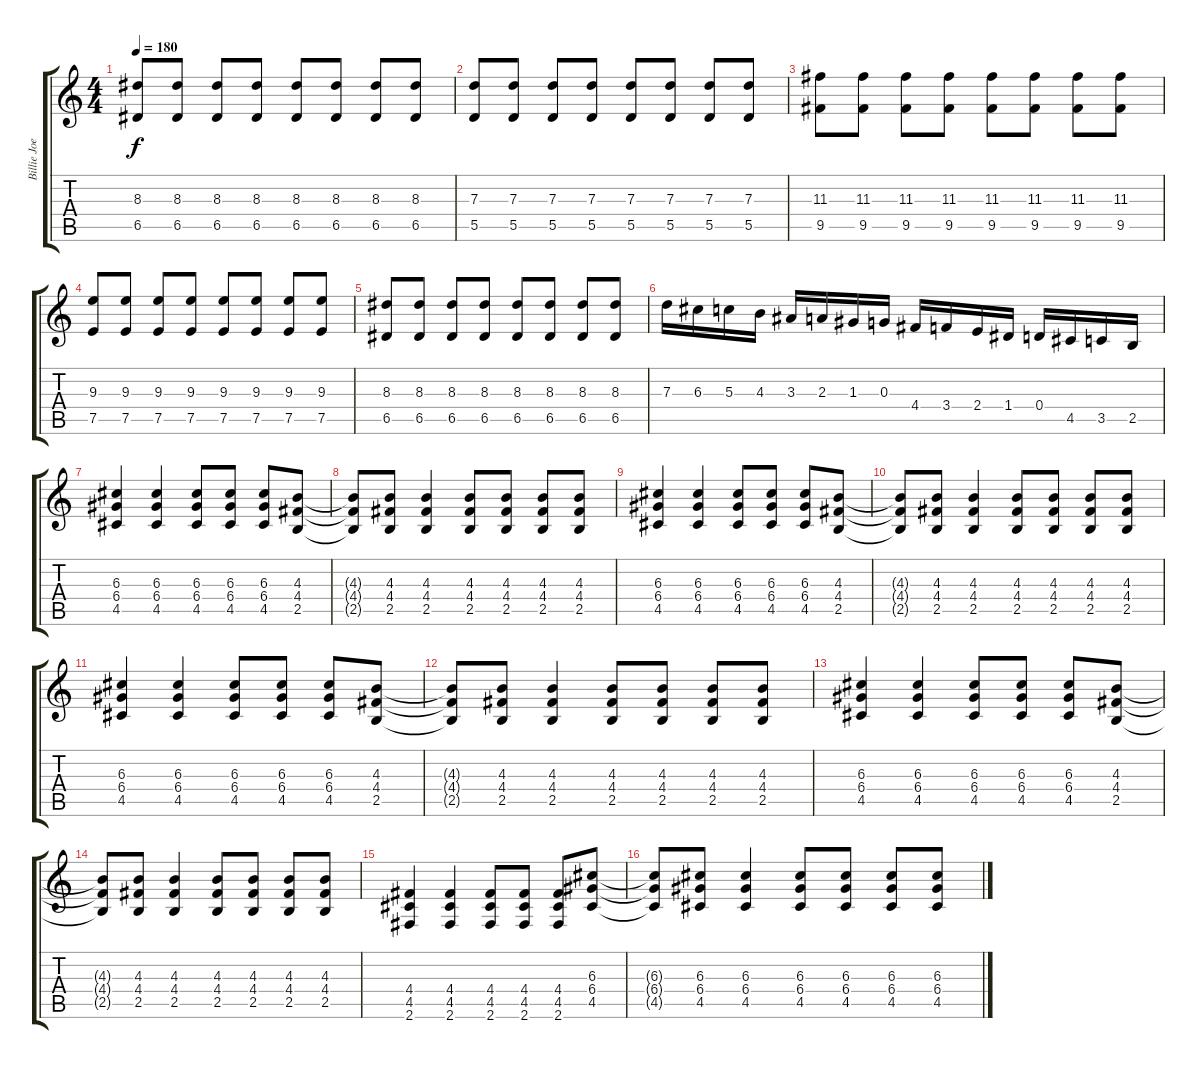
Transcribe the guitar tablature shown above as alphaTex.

\track ("Billie Joe Guitar 2" "Billie Joe") {instrument distortionguitar}
\staff {score tabs}
\tuning (E4 B3 G3 D3 A2 E2) {hide}
\ts (4 4)
\tempo 180
\clef g2
\ks c
(8.3 6.5).8{dy f} (8.3 6.5).8 (8.3 6.5).8 (8.3 6.5).8 (8.3 6.5).8 (8.3 6.5).8 (8.3 6.5).8 (8.3 6.5).8 |
(7.3 5.5).8 (7.3 5.5).8 (7.3 5.5).8 (7.3 5.5).8 (7.3 5.5).8 (7.3 5.5).8 (7.3 5.5).8 (7.3 5.5).8 |
(11.3 9.5).8 (11.3 9.5).8 (11.3 9.5).8 (11.3 9.5).8 (11.3 9.5).8 (11.3 9.5).8 (11.3 9.5).8 (11.3 9.5).8 |
(9.3 7.5).8 (9.3 7.5).8 (9.3 7.5).8 (9.3 7.5).8 (9.3 7.5).8 (9.3 7.5).8 (9.3 7.5).8 (9.3 7.5).8 |
(8.3 6.5).8 (8.3 6.5).8 (8.3 6.5).8 (8.3 6.5).8 (8.3 6.5).8 (8.3 6.5).8 (8.3 6.5).8 (8.3 6.5).8 |
7.3.16 6.3.16 5.3.16 4.3.16 3.3.16 2.3.16 1.3.16 0.3.16 4.4.16 3.4.16 2.4.16 1.4.16 0.4.16 4.5.16 3.5.16 2.5.16 |
(6.3 6.4 4.5).4 (6.3 6.4 4.5).4 (6.3 6.4 4.5).8 (6.3 6.4 4.5).8 (6.3 6.4 4.5).8 (4.3 4.4 2.5).8 |
(4.3{t} 4.4{t} 2.5{t}).8 (4.3 4.4 2.5).8 (4.3 4.4 2.5).4 (4.3 4.4 2.5).8 (4.3 4.4 2.5).8 (4.3 4.4 2.5).8 (4.3 4.4 2.5).8 |
(6.3 6.4 4.5).4 (6.3 6.4 4.5).4 (6.3 6.4 4.5).8 (6.3 6.4 4.5).8 (6.3 6.4 4.5).8 (4.3 4.4 2.5).8 |
(4.3{t} 4.4{t} 2.5{t}).8 (4.3 4.4 2.5).8 (4.3 4.4 2.5).4 (4.3 4.4 2.5).8 (4.3 4.4 2.5).8 (4.3 4.4 2.5).8 (4.3 4.4 2.5).8 |
(6.3 6.4 4.5).4 (6.3 6.4 4.5).4 (6.3 6.4 4.5).8 (6.3 6.4 4.5).8 (6.3 6.4 4.5).8 (4.3 4.4 2.5).8 |
(4.3{t} 4.4{t} 2.5{t}).8 (4.3 4.4 2.5).8 (4.3 4.4 2.5).4 (4.3 4.4 2.5).8 (4.3 4.4 2.5).8 (4.3 4.4 2.5).8 (4.3 4.4 2.5).8 |
(6.3 6.4 4.5).4 (6.3 6.4 4.5).4 (6.3 6.4 4.5).8 (6.3 6.4 4.5).8 (6.3 6.4 4.5).8 (4.3 4.4 2.5).8 |
(4.3{t} 4.4{t} 2.5{t}).8 (4.3 4.4 2.5).8 (4.3 4.4 2.5).4 (4.3 4.4 2.5).8 (4.3 4.4 2.5).8 (4.3 4.4 2.5).8 (4.3 4.4 2.5).8 |
(4.4 4.5 2.6).4 (4.4 4.5 2.6).4 (4.4 4.5 2.6).8 (4.4 4.5 2.6).8 (4.4 4.5 2.6).8 (6.3 6.4 4.5).8 |
(6.3{t} 6.4{t} 4.5{t}).8 (6.3 6.4 4.5).8 (6.3 6.4 4.5).4 (6.3 6.4 4.5).8 (6.3 6.4 4.5).8 (6.3 6.4 4.5).8 (6.3 6.4 4.5).8
